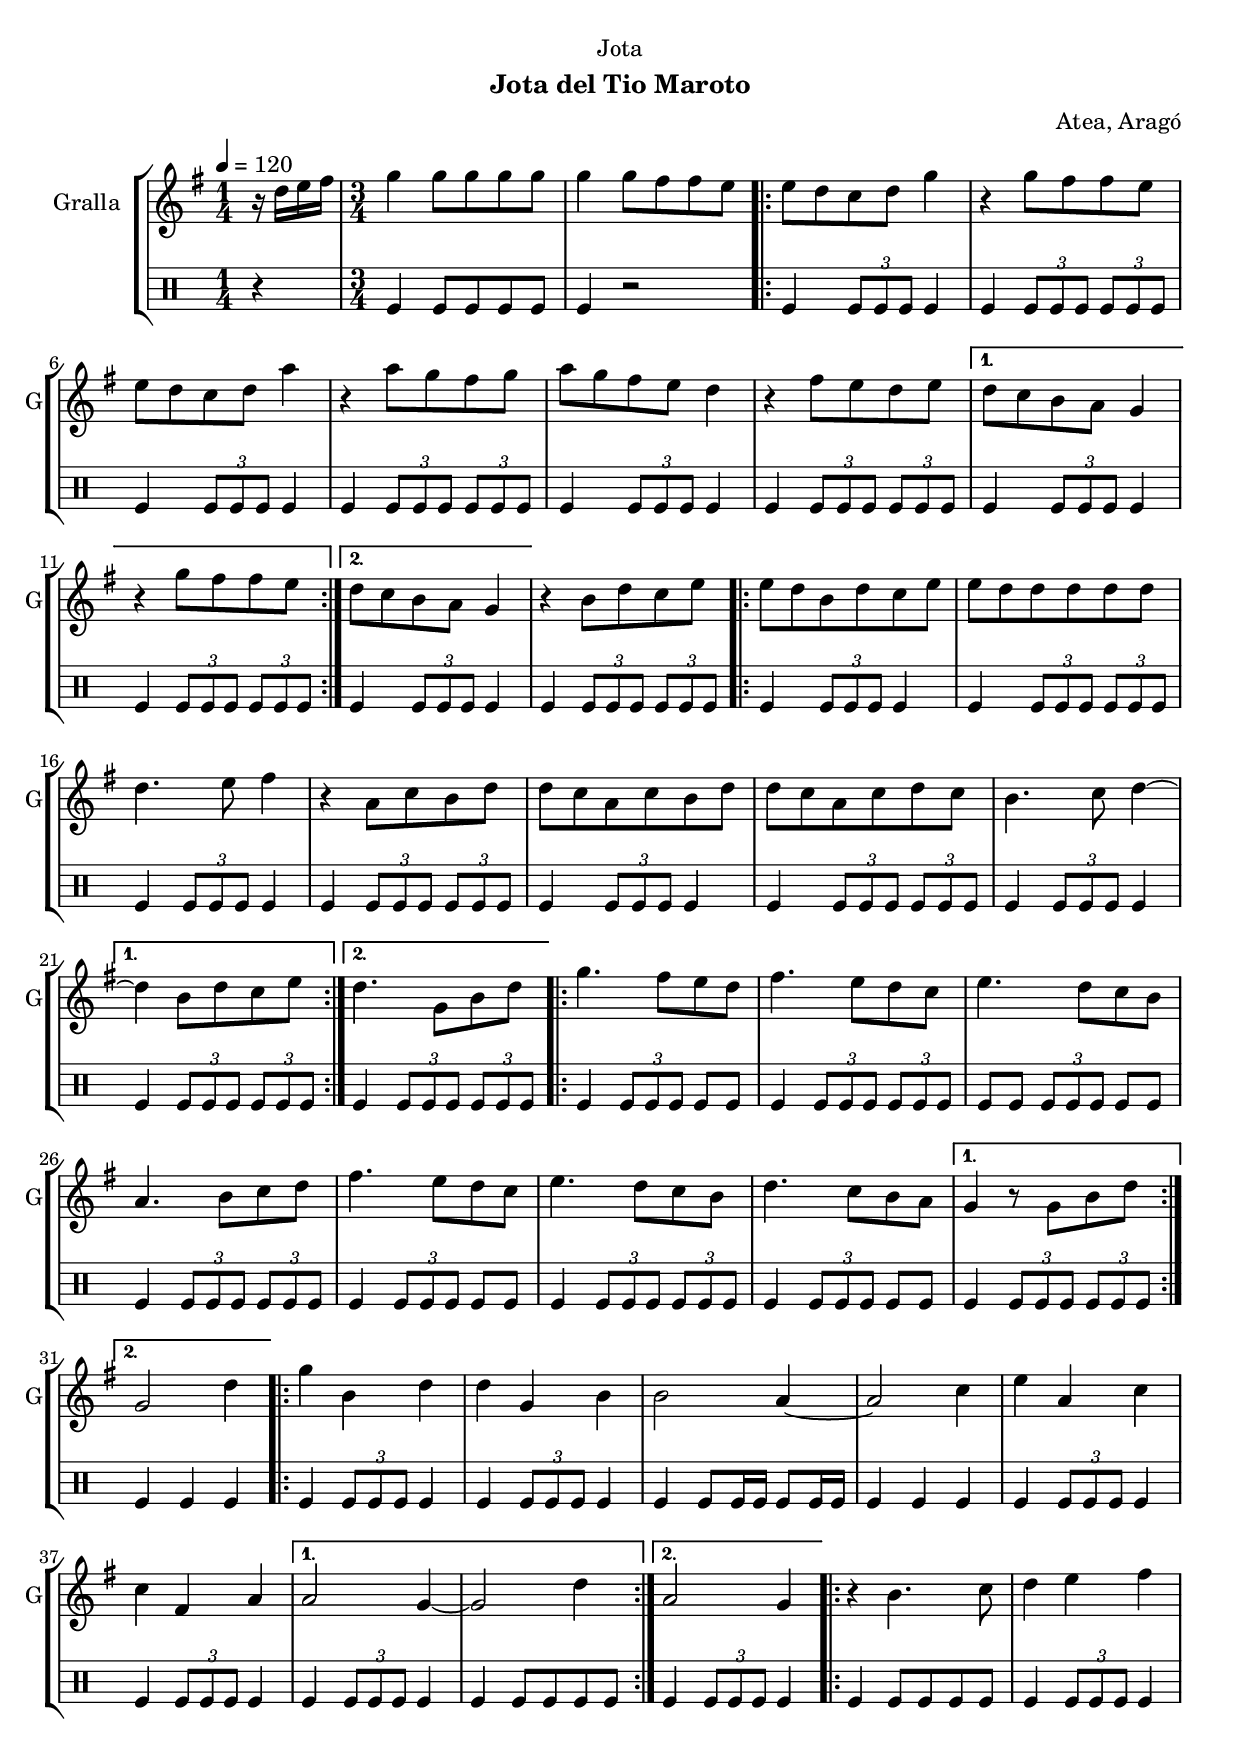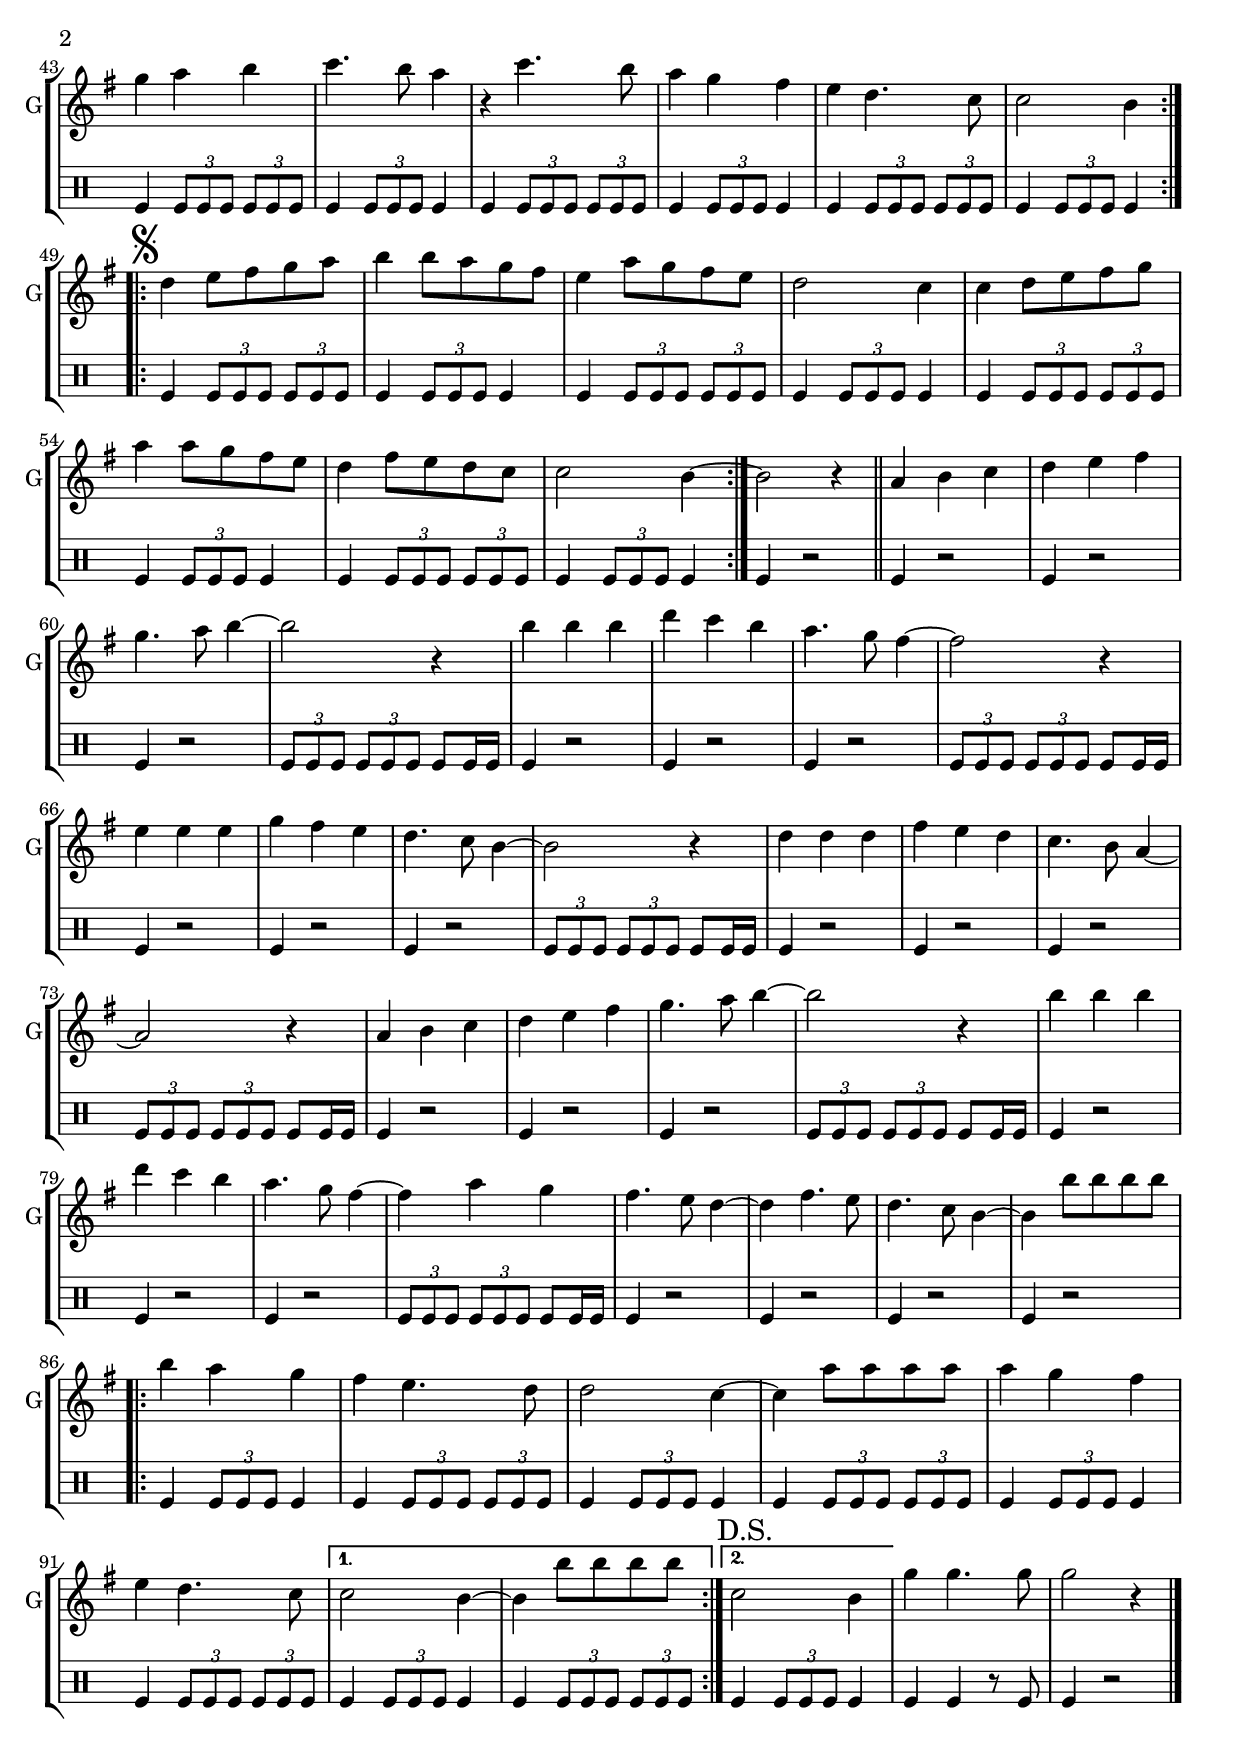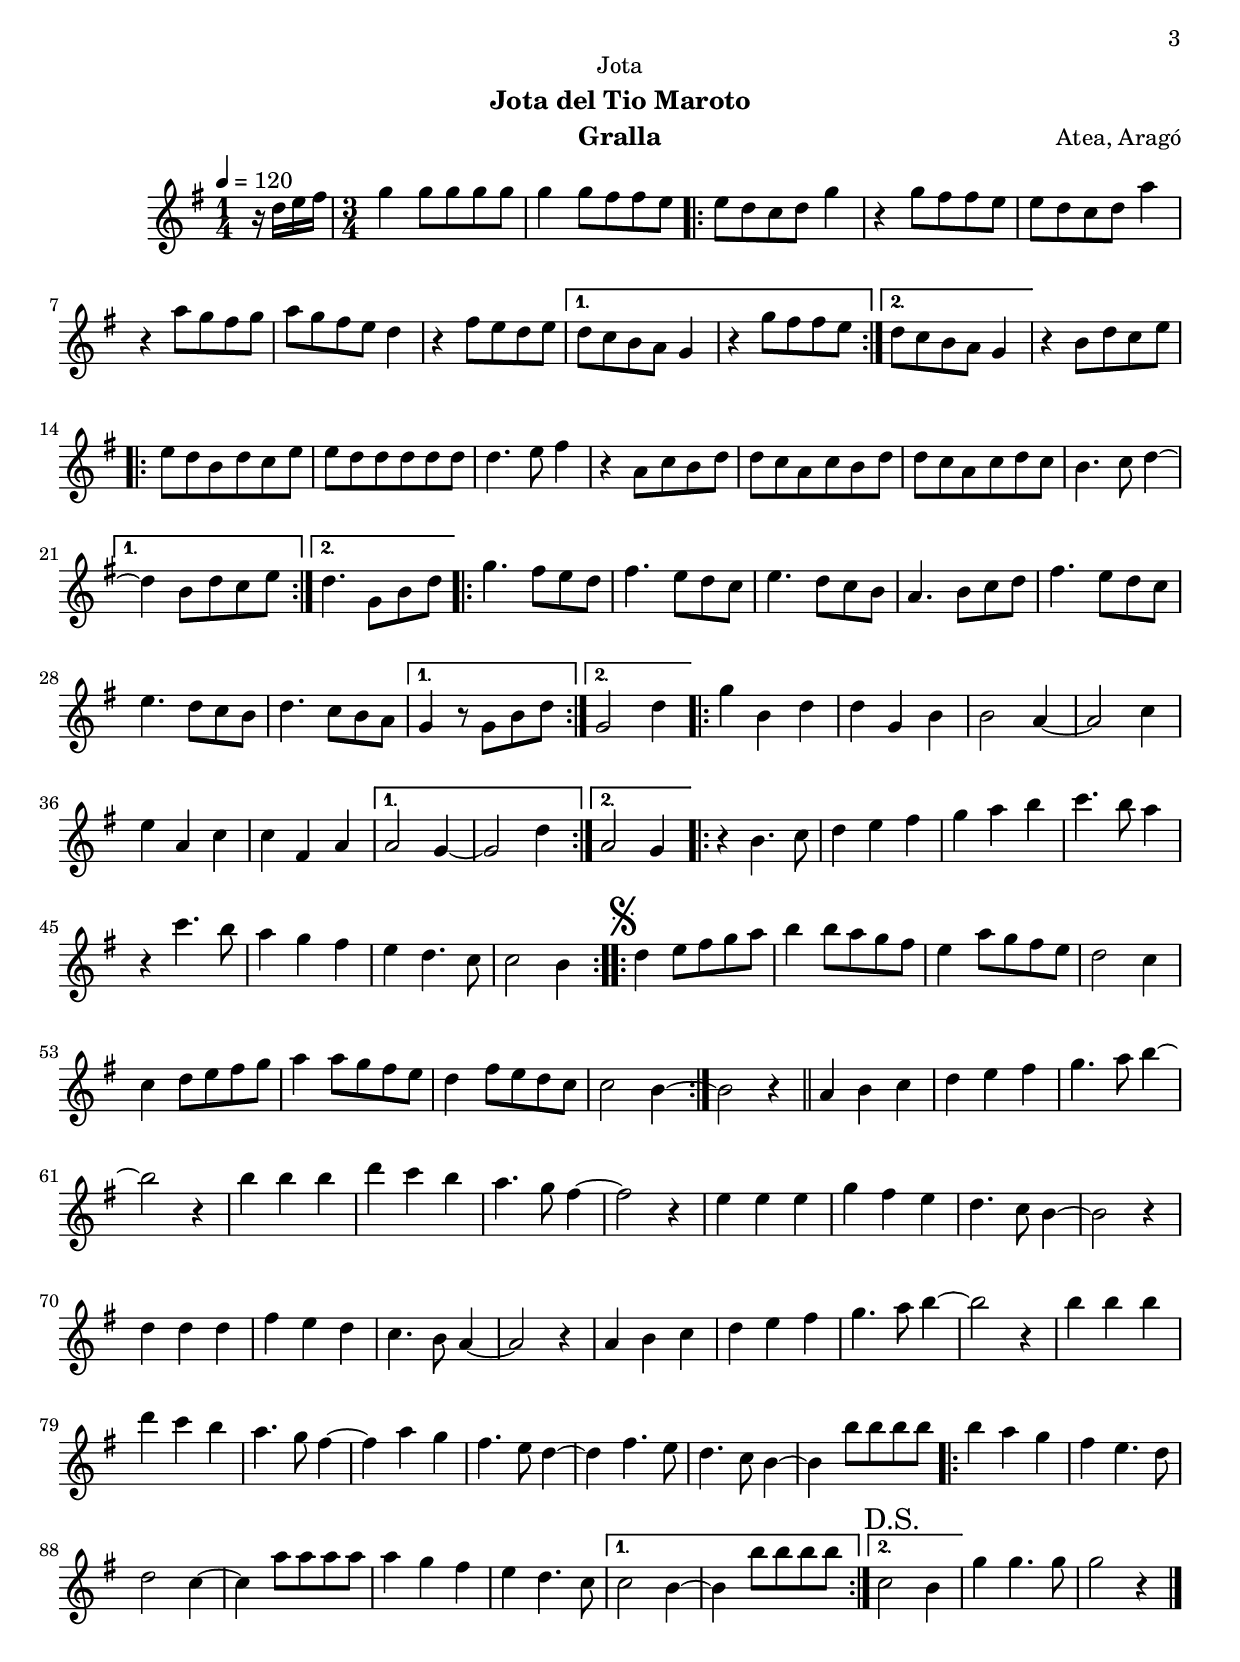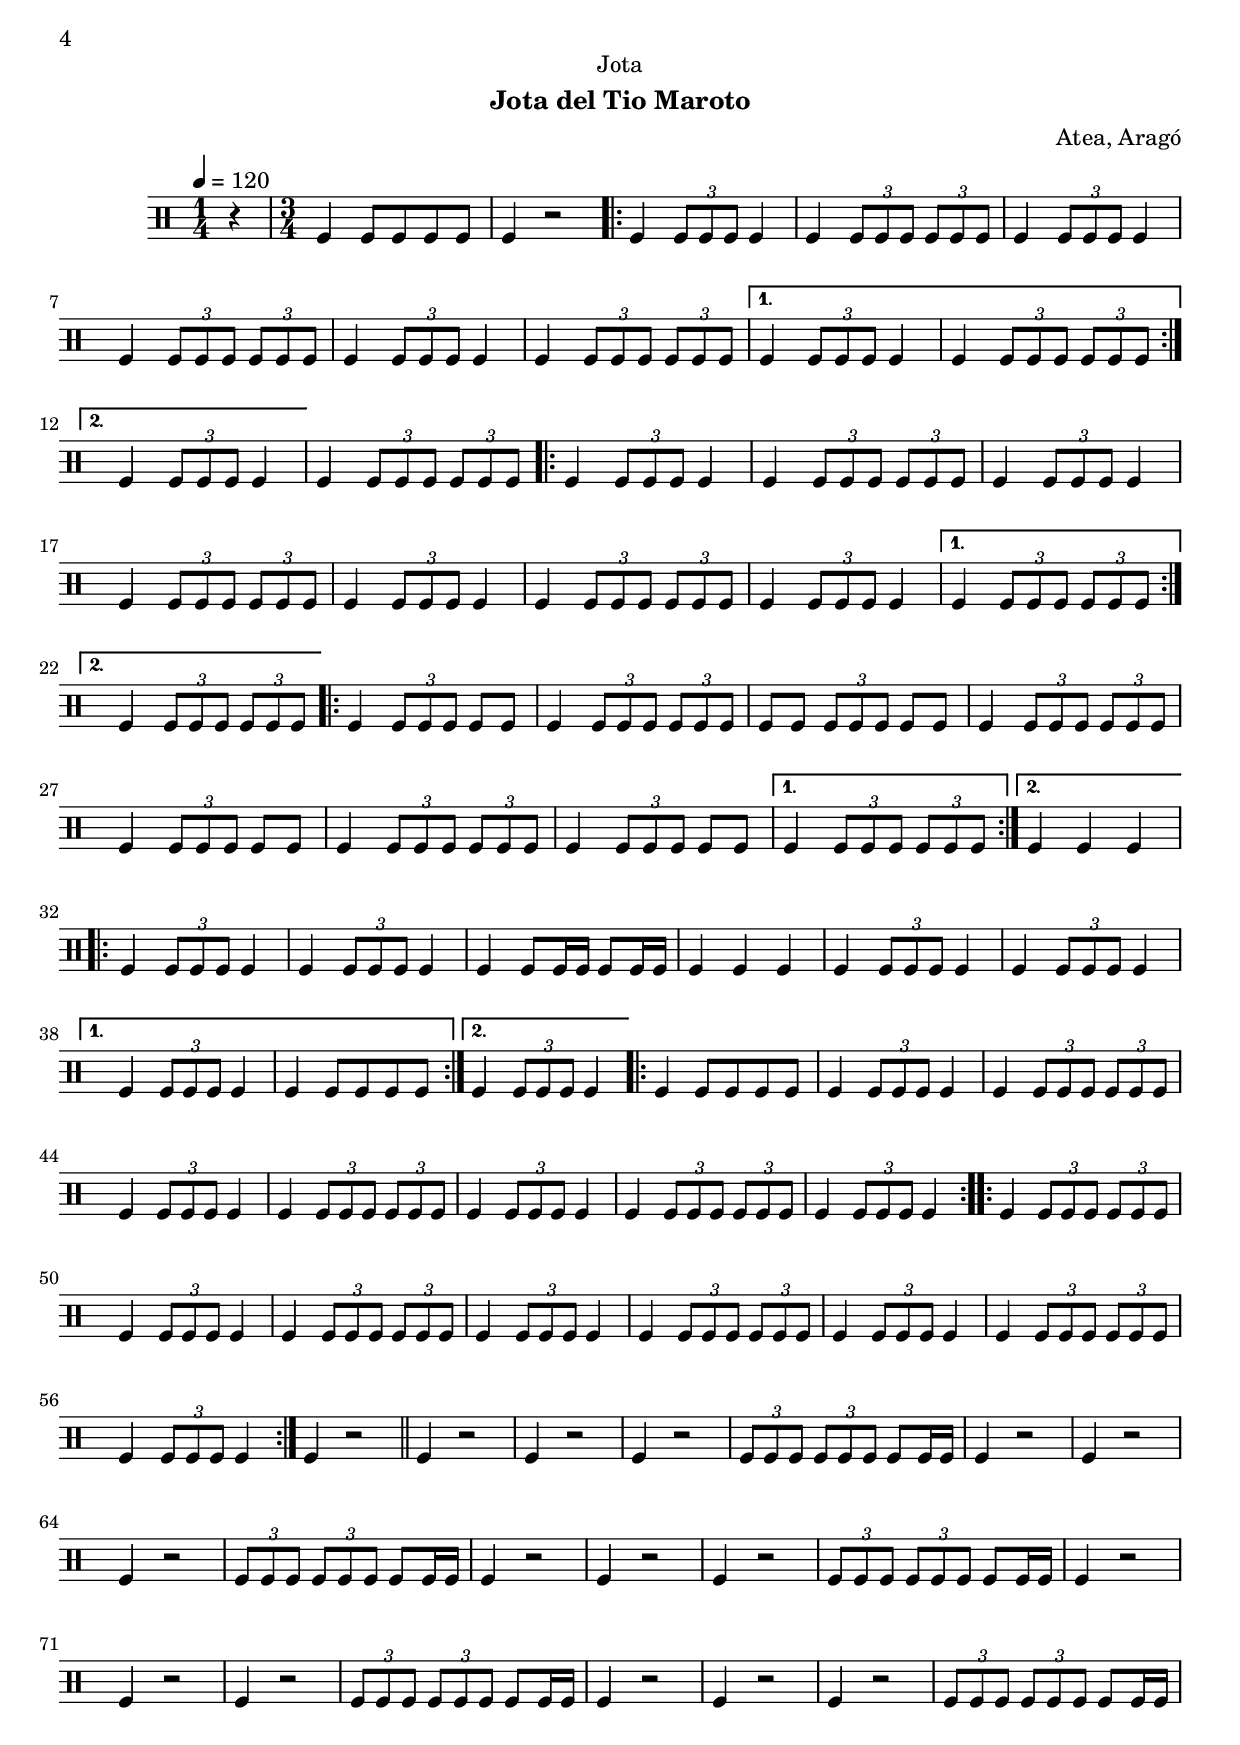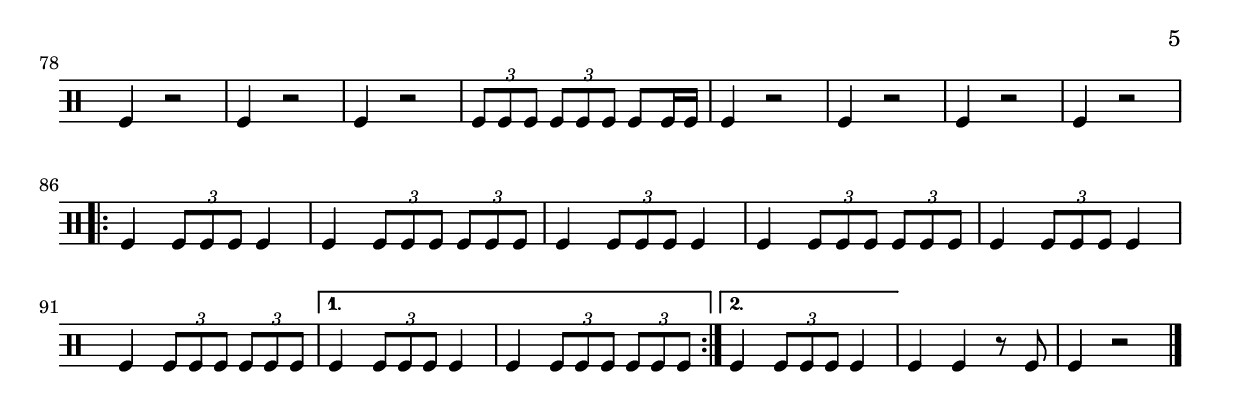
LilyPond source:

\version "2.16.2"

\header {
  dedication="Jota"
  title=""
  subtitle="Jota del Tio Maroto"
  subsubtitle=""
  poet=""
  meter=""
  piece=""
  composer="Atea, Aragó"
  arranger=""
  opus=""
  instrument=""
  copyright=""
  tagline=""
}

liniaroAa =
\relative d''
{
  \tempo 4=120
  \clef treble
  \key g \major
  \time 1/4
  r16 d e fis  |
  \time 3/4   g4 g8 g g g  |
  g4 g8 fis fis e  |
  \repeat volta 2 { e8 d c d g4  |
  %05
  r4 g8 fis fis e  |
  e8 d c d a'4  |
  r4 a8 g fis g  |
  a8 g fis e d4  |
  r4 fis8 e d e }
  %10
  \alternative { { d8 c b a g4  |
  r4 g'8 fis fis e }
  { d8 c b a g4 } }
  r4 b8 d c e  |
  \repeat volta 2 { e8 d b d c e  |
  %15
  e8 d d d d d  |
  d4. e8 fis4  |
  r4 a,8 c b d  |
  d8 c a c b d  |
  d8 c a c d c  |
  %20
  b4. c8 d4 ~ }
  \alternative { { d4 b8 d c e }
  { d4. g,8 b d } }
  \repeat volta 2 { g4. fis8 e d  |
  fis4. e8 d c  |
  %25
  e4. d8 c b  |
  a4. b8 c d  |
  fis4. e8 d c  |
  e4. d8 c b  |
  d4. c8 b a }
  %30
  \alternative { { g4 r8 g b d }
  { g,2 d'4 } }
  \repeat volta 2 { g4 b, d  |
  d4 g, b  |
  b2 a4 ~  |
  %35
  a2 c4  |
  e4 a, c  |
  c4 fis, a }
  \alternative { { a2 g4 ~  |
  g2 d'4 }
  %40
  { a2 g4 } }
  \repeat volta 2 { r4 b4. c8  |
  d4 e fis  |
  g4 a b  |
  c4. b8 a4  |
  %45
  r4 c4. b8  |
  a4 g fis  |
  e4 d4. c8  |
  c2 b4  | }
  \repeat volta 2 { \mark \markup {\musicglyph #"scripts.segno"} d4 e8 fis g a  |
  %50
  b4 b8 a g fis  |
  e4 a8 g fis e  |
  d2 c4  |
  c4 d8 e fis g  |
  a4 a8 g fis e  |
  %55
  d4 fis8 e d c  |
  c2 b4 ~  | }
  b2 r4  \bar "||"
  a4 b c  |
  d4 e fis  |
  %60
  g4. a8 b4 ~  |
  b2 r4  |
  b4 b b  |
  d4 c b  |
  a4. g8 fis4 ~  |
  %65
  fis2 r4  |
  e4 e e  |
  g4 fis e  |
  d4. c8 b4 ~  |
  b2 r4  |
  %70
  d4 d d  |
  fis4 e d  |
  c4. b8 a4 ~  |
  a2 r4  |
  a4 b c  |
  %75
  d4 e fis  |
  g4. a8 b4 ~  |
  b2 r4  |
  b4 b b  |
  d4 c b  |
  %80
  a4. g8 fis4 ~  |
  fis4 a g  |
  fis4. e8 d4 ~  |
  d4 fis4. e8  |
  d4. c8 b4 ~  |
  %85
  b4 b'8 b b b  |
  \repeat volta 2 { b4 a g  |
  fis4 e4. d8  |
  d2 c4 ~  |
  c4 a'8 a a a  |
  %90
  a4 g fis  |
  e4 d4. c8 }
  \alternative { { c2 b4 ~  |
  b4 b'8 b b b }
  { \mark "D.S." c,2 b4 } }
  %95
  g'4 g4. g8  |
  g2 r4  \bar "|."
}

liniaroAb =
\drummode
{
  \tempo 4=120
  \time 1/4
  r4  |
  \time 3/4   tomfl4 tomfl8 tomfl tomfl tomfl  |
  tomfl4 r2  |
  \repeat volta 2 { tomfl4 \times 2/3 { tomfl8 tomfl tomfl } tomfl4  |
  %05
  tomfl4 \times 2/3 { tomfl8 tomfl tomfl } \times 2/3 { tomfl tomfl tomfl }  |
  tomfl4 \times 2/3 { tomfl8 tomfl tomfl } tomfl4  |
  tomfl4 \times 2/3 { tomfl8 tomfl tomfl } \times 2/3 { tomfl tomfl tomfl }  |
  tomfl4 \times 2/3 { tomfl8 tomfl tomfl } tomfl4  |
  tomfl4 \times 2/3 { tomfl8 tomfl tomfl } \times 2/3 { tomfl tomfl tomfl } }
  %10
  \alternative { { tomfl4 \times 2/3 { tomfl8 tomfl tomfl } tomfl4  |
  tomfl4 \times 2/3 { tomfl8 tomfl tomfl } \times 2/3 { tomfl tomfl tomfl } }
  { tomfl4 \times 2/3 { tomfl8 tomfl tomfl } tomfl4 } }
  tomfl4 \times 2/3 { tomfl8 tomfl tomfl } \times 2/3 { tomfl tomfl tomfl }  |
  \repeat volta 2 { tomfl4 \times 2/3 { tomfl8 tomfl tomfl } tomfl4  |
  %15
  tomfl4 \times 2/3 { tomfl8 tomfl tomfl } \times 2/3 { tomfl tomfl tomfl }  |
  tomfl4 \times 2/3 { tomfl8 tomfl tomfl } tomfl4  |
  tomfl4 \times 2/3 { tomfl8 tomfl tomfl } \times 2/3 { tomfl tomfl tomfl }  |
  tomfl4 \times 2/3 { tomfl8 tomfl tomfl } tomfl4  |
  tomfl4 \times 2/3 { tomfl8 tomfl tomfl } \times 2/3 { tomfl tomfl tomfl }  |
  %20
  tomfl4 \times 2/3 { tomfl8 tomfl tomfl } tomfl4 }
  \alternative { { tomfl4 \times 2/3 { tomfl8 tomfl tomfl } \times 2/3 { tomfl tomfl tomfl } }
  { tomfl4 \times 2/3 { tomfl8 tomfl tomfl } \times 2/3 { tomfl tomfl tomfl } } }
  \repeat volta 2 { tomfl4 \times 2/3 { tomfl8 tomfl tomfl } tomfl tomfl  |
  tomfl4 \times 2/3 { tomfl8 tomfl tomfl } \times 2/3 { tomfl tomfl tomfl }  |
  %25
  tomfl8 tomfl \times 2/3 { tomfl tomfl tomfl } tomfl tomfl  |
  tomfl4 \times 2/3 { tomfl8 tomfl tomfl } \times 2/3 { tomfl tomfl tomfl }  |
  tomfl4 \times 2/3 { tomfl8 tomfl tomfl } tomfl tomfl  |
  tomfl4 \times 2/3 { tomfl8 tomfl tomfl } \times 2/3 { tomfl tomfl tomfl }  |
  tomfl4 \times 2/3 { tomfl8 tomfl tomfl } tomfl tomfl }
  %30
  \alternative { { tomfl4 \times 2/3 { tomfl8 tomfl tomfl } \times 2/3 { tomfl tomfl tomfl } }
  { tomfl4 tomfl tomfl } }
  \repeat volta 2 { tomfl4 \times 2/3 { tomfl8 tomfl tomfl } tomfl4  |
  tomfl4 \times 2/3 { tomfl8 tomfl tomfl } tomfl4  |
  tomfl4 tomfl8 tomfl16 tomfl tomfl8 tomfl16 tomfl  |
  %35
  tomfl4 tomfl tomfl  |
  tomfl4 \times 2/3 { tomfl8 tomfl tomfl } tomfl4  |
  tomfl4 \times 2/3 { tomfl8 tomfl tomfl } tomfl4 }
  \alternative { { tomfl4 \times 2/3 { tomfl8 tomfl tomfl } tomfl4  |
  tomfl4 tomfl8 tomfl tomfl tomfl }
  %40
  { tomfl4 \times 2/3 { tomfl8 tomfl tomfl } tomfl4 } }
  \repeat volta 2 { tomfl4 tomfl8 tomfl tomfl tomfl  |
  tomfl4 \times 2/3 { tomfl8 tomfl tomfl } tomfl4  |
  tomfl4 \times 2/3 { tomfl8 tomfl tomfl } \times 2/3 { tomfl tomfl tomfl }  |
  tomfl4 \times 2/3 { tomfl8 tomfl tomfl } tomfl4  |
  %45
  tomfl4 \times 2/3 { tomfl8 tomfl tomfl } \times 2/3 { tomfl tomfl tomfl }  |
  tomfl4 \times 2/3 { tomfl8 tomfl tomfl } tomfl4  |
  tomfl4 \times 2/3 { tomfl8 tomfl tomfl } \times 2/3 { tomfl tomfl tomfl }  |
  tomfl4 \times 2/3 { tomfl8 tomfl tomfl } tomfl4  | }
  \repeat volta 2 { tomfl4 \times 2/3 { tomfl8 tomfl tomfl } \times 2/3 { tomfl tomfl tomfl }  |
  %50
  tomfl4 \times 2/3 { tomfl8 tomfl tomfl } tomfl4  |
  tomfl4 \times 2/3 { tomfl8 tomfl tomfl } \times 2/3 { tomfl tomfl tomfl }  |
  tomfl4 \times 2/3 { tomfl8 tomfl tomfl } tomfl4  |
  tomfl4 \times 2/3 { tomfl8 tomfl tomfl } \times 2/3 { tomfl tomfl tomfl }  |
  tomfl4 \times 2/3 { tomfl8 tomfl tomfl } tomfl4  |
  %55
  tomfl4 \times 2/3 { tomfl8 tomfl tomfl } \times 2/3 { tomfl tomfl tomfl }  |
  tomfl4 \times 2/3 { tomfl8 tomfl tomfl } tomfl4  | }
  tomfl4 r2  \bar "||"
  tomfl4 r2  |
  tomfl4 r2  |
  %60
  tomfl4 r2  |
  \times 2/3 { tomfl8 tomfl tomfl } \times 2/3 { tomfl tomfl tomfl } tomfl tomfl16 tomfl  |
  tomfl4 r2  |
  tomfl4 r2  |
  tomfl4 r2  |
  %65
  \times 2/3 { tomfl8 tomfl tomfl } \times 2/3 { tomfl tomfl tomfl } tomfl tomfl16 tomfl  |
  tomfl4 r2  |
  tomfl4 r2  |
  tomfl4 r2  |
  \times 2/3 { tomfl8 tomfl tomfl } \times 2/3 { tomfl tomfl tomfl } tomfl tomfl16 tomfl  |
  %70
  tomfl4 r2  |
  tomfl4 r2  |
  tomfl4 r2  |
  \times 2/3 { tomfl8 tomfl tomfl } \times 2/3 { tomfl tomfl tomfl } tomfl tomfl16 tomfl  |
  tomfl4 r2  |
  %75
  tomfl4 r2  |
  tomfl4 r2  |
  \times 2/3 { tomfl8 tomfl tomfl } \times 2/3 { tomfl tomfl tomfl } tomfl tomfl16 tomfl  |
  tomfl4 r2  |
  tomfl4 r2  |
  %80
  tomfl4 r2  |
  \times 2/3 { tomfl8 tomfl tomfl } \times 2/3 { tomfl tomfl tomfl } tomfl tomfl16 tomfl  |
  tomfl4 r2  |
  tomfl4 r2  |
  tomfl4 r2  |
  %85
  tomfl4 r2  |
  \repeat volta 2 { tomfl4 \times 2/3 { tomfl8 tomfl tomfl } tomfl4  |
  tomfl4 \times 2/3 { tomfl8 tomfl tomfl } \times 2/3 { tomfl tomfl tomfl }  |
  tomfl4 \times 2/3 { tomfl8 tomfl tomfl } tomfl4  |
  tomfl4 \times 2/3 { tomfl8 tomfl tomfl } \times 2/3 { tomfl tomfl tomfl }  |
  %90
  tomfl4 \times 2/3 { tomfl8 tomfl tomfl } tomfl4  |
  tomfl4 \times 2/3 { tomfl8 tomfl tomfl } \times 2/3 { tomfl tomfl tomfl } }
  \alternative { { tomfl4 \times 2/3 { tomfl8 tomfl tomfl } tomfl4  |
  tomfl4 \times 2/3 { tomfl8 tomfl tomfl } \times 2/3 { tomfl tomfl tomfl } }
  { tomfl4 \times 2/3 { tomfl8 tomfl tomfl } tomfl4 } }
  %95
  tomfl4 tomfl r8 tomfl  |
  tomfl4 r2  \bar "|."
}

\bookpart {
  \score {
    \new StaffGroup {
      \override Score.RehearsalMark #'self-alignment-X = #LEFT
      <<
        \new Staff \with {instrumentName = #"Gralla" shortInstrumentName = #"G"} \liniaroAa
        \new DrumStaff \with {instrumentName = #"" shortInstrumentName = #" "} \liniaroAb
      >>
    }
    \layout {}
  }
  \score { \unfoldRepeats
    \new StaffGroup {
      \override Score.RehearsalMark #'self-alignment-X = #LEFT
      <<
        \new Staff \with {instrumentName = #"Gralla" shortInstrumentName = #"G"} \liniaroAa
        \new DrumStaff \with {instrumentName = #"" shortInstrumentName = #" "} \liniaroAb
      >>
    }
    \midi {
      \set Staff.midiInstrument = "oboe"
      \set DrumStaff.midiInstrument = "drums"
    }
  }
}

\bookpart {
  \header {instrument="Gralla"}
  \score {
    \new StaffGroup {
      \override Score.RehearsalMark #'self-alignment-X = #LEFT
      <<
        \new Staff \liniaroAa
      >>
    }
    \layout {}
  }
  \score { \unfoldRepeats
    \new StaffGroup {
      \override Score.RehearsalMark #'self-alignment-X = #LEFT
      <<
        \new Staff \liniaroAa
      >>
    }
    \midi {
      \set Staff.midiInstrument = "oboe"
      \set DrumStaff.midiInstrument = "drums"
    }
  }
}

\bookpart {
  \header {instrument=""}
  \score {
    \new StaffGroup {
      \override Score.RehearsalMark #'self-alignment-X = #LEFT
      <<
        \new DrumStaff \liniaroAb
      >>
    }
    \layout {}
  }
  \score { \unfoldRepeats
    \new StaffGroup {
      \override Score.RehearsalMark #'self-alignment-X = #LEFT
      <<
        \new DrumStaff \liniaroAb
      >>
    }
    \midi {
      \set Staff.midiInstrument = "oboe"
      \set DrumStaff.midiInstrument = "drums"
    }
  }
}

